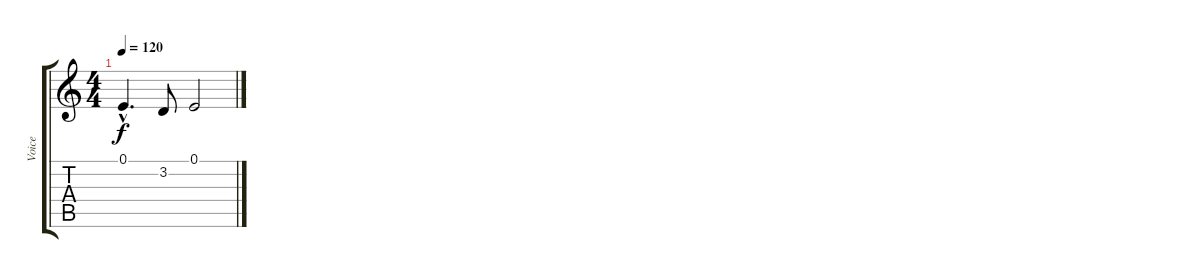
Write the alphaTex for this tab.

\track ("Voice" "Voice") {instrument flute}
\staff {score tabs}
\tuning (E4 B3 G3 D3 A2 E2) {hide}
\ts (4 4)
\tempo 120
\clef g2
\ks c
0.1{hac}.4{d dy f} 3.2.8 0.1.2
